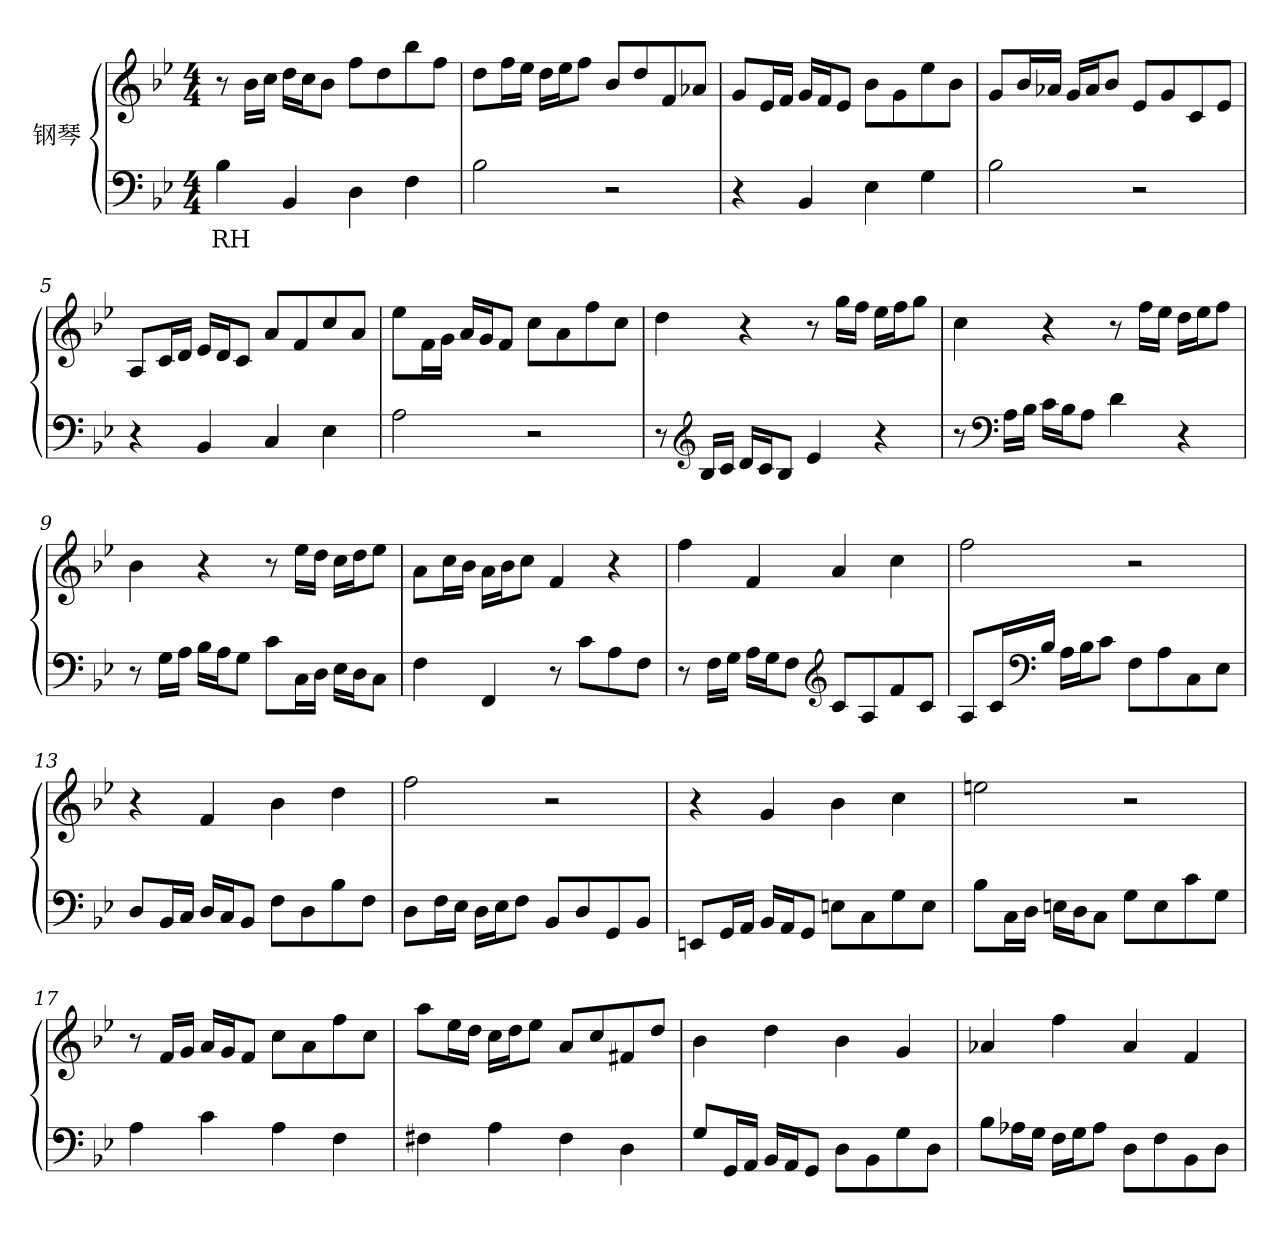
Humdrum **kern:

**kern	**text	**kern
*part2	*part2	*part1
*staff2	*staff2	*staff1
*I"钢琴	*	*I"钢琴
*clefF4	*	*clefG2
*k[b-e-]	*	*k[b-e-]
*M4/4	*	*M4/4
*MM120	*	*MM120
=1	=1	=1
4B-\	RH	8r
.	.	16b-\LL
.	.	16cc\JJ
4BB-/	.	16dd\LL
.	.	16cc\J
.	.	8b-\J
4D\	.	8ff\L
.	.	8dd\
4F\	.	8bb-\
.	.	8ff\J
=2	=2	=2
2B-\	.	8dd\L
.	.	16ff\L
.	.	16ee-\JJ
.	.	16dd\LL
.	.	16ee-\J
.	.	8ff\J
2r	.	8b-/L
.	.	8dd/
.	.	8f/
.	.	8a-X/J
=3	=3	=3
4r	.	8g/L
.	.	16e-/L
.	.	16f/JJ
4BB-/	.	16g/LL
.	.	16f/J
.	.	8e-/J
4E-\	.	8b-\L
.	.	8g\
4G\	.	8ee-\
.	.	8b-\J
!!LO:LB:g=z
=4	=4	=4
2B-\	.	8g/L
.	.	16b-/L
.	.	16a-X/JJ
.	.	16g/LL
.	.	16a-/J
.	.	8b-/J
2r	.	8e-/L
.	.	8g/
.	.	8c/
.	.	8e-/J
=5	=5	=5
4r	.	8A/L
.	.	16c/L
.	.	16d/JJ
4BB-/	.	16e-/LL
.	.	16d/J
.	.	8c/J
4C/	.	8a/L
.	.	8f/
4E-\	.	8cc/
.	.	8a/J
=6	=6	=6
2A\	.	8ee-\L
.	.	16f\L
.	.	16g\JJ
.	.	16a/LL
.	.	16g/J
.	.	8f/J
2r	.	8cc\L
.	.	8a\
.	.	8ff\
.	.	8cc\J
!!LO:LB:g=z
=7	=7	=7
8r	.	4dd\
*clefG2	*	*
16B-/LL	.	.
16c/JJ	.	.
16d/LL	.	4r
16c/J	.	.
8B-/J	.	.
4e-/	.	8r
.	.	16gg\LL
.	.	16ff\JJ
4r	.	16ee-\LL
.	.	16ff\J
.	.	8gg\J
=8	=8	=8
8r	.	4cc\
*clefF4	*	*
16A\LL	.	.
16B-\JJ	.	.
16c\LL	.	4r
16B-\J	.	.
8A\J	.	.
4d\	.	8r
.	.	16ff\LL
.	.	16ee-\JJ
4r	.	16dd\LL
.	.	16ee-\J
.	.	8ff\J
=9	=9	=9
8r	.	4b-\
16G\LL	.	.
16A\JJ	.	.
16B-\LL	.	4r
16A\J	.	.
8G\J	.	.
8c\L	.	8r
16C\L	.	16ee-\LL
16D\JJ	.	16dd\JJ
16E-\LL	.	16cc\LL
16D\J	.	16dd\J
8C\J	.	8ee-\J
!!LO:LB:g=z
=10	=10	=10
4F\	.	8a\L
.	.	16cc\L
.	.	16b-\JJ
4FF/	.	16a\LL
.	.	16b-\J
.	.	8cc\J
8r	.	4f/
8c\L	.	.
8A\	.	4r
8F\J	.	.
=11	=11	=11
8r	.	4ff\
16F\LL	.	.
16G\JJ	.	.
16A\LL	.	4f/
16G\J	.	.
8F\J	.	.
*clefG2	*	*
8c/L	.	4a/
8A/	.	.
8f/	.	4cc\
8c/J	.	.
=12	=12	=12
8A/L	.	2ff\
16c/L	.	.
*clefF4	*	*
16B-/JJ	.	.
16A\LL	.	.
16B-\J	.	.
8c\J	.	.
8F\L	.	2r
8A\	.	.
8C\	.	.
8E-\J	.	.
!!LO:LB:g=z
=13	=13	=13
8D/L	.	4r
16BB-/L	.	.
16C/JJ	.	.
16D/LL	.	4f/
16C/J	.	.
8BB-/J	.	.
8F\L	.	4b-\
8D\	.	.
8B-\	.	4dd\
8F\J	.	.
=14	=14	=14
8D\L	.	2ff\
16F\L	.	.
16E-\JJ	.	.
16D\LL	.	.
16E-\J	.	.
8F\J	.	.
8BB-/L	.	2r
8D/	.	.
8GG/	.	.
8BB-/J	.	.
=15	=15	=15
8EEn/L	.	4r
16GG/L	.	.
16AA/JJ	.	.
16BB-/LL	.	4g/
16AA/J	.	.
8GG/J	.	.
8En\L	.	4b-\
8C\	.	.
8G\	.	4cc\
8E\J	.	.
=16	=16	=16
8B-\L	.	2een\
16C\L	.	.
16D\JJ	.	.
16En\LL	.	.
16D\J	.	.
8C\J	.	.
8G\L	.	2r
8E\	.	.
8c\	.	.
8G\J	.	.
!!LO:LB:g=z
=17	=17	=17
4A\	.	8r
.	.	16f/LL
.	.	16g/JJ
4c\	.	16a/LL
.	.	16g/J
.	.	8f/J
4A\	.	8cc\L
.	.	8a\
4F\	.	8ff\
.	.	8cc\J
=18	=18	=18
4F#X\	.	8aa\L
.	.	16ee-\L
.	.	16dd\JJ
4A\	.	16cc\LL
.	.	16dd\J
.	.	8ee-\J
4F#\	.	8a/L
.	.	8cc/
4D\	.	8f#X/
.	.	8dd/J
=19	=19	=19
8G/L	.	4b-\
16GG/L	.	.
16AA/JJ	.	.
16BB-/LL	.	4dd\
16AA/J	.	.
8GG/J	.	.
8D\L	.	4b-\
8BB-\	.	.
8G\	.	4g/
8D\J	.	.
=20	=20	=20
8B-\L	.	4a-X/
16A-X\L	.	.
16G\JJ	.	.
16F\LL	.	4ff\
16G\J	.	.
8A-\J	.	.
8D\L	.	4a-/
8F\	.	.
8BB-\	.	4f/
8D\J	.	.
=	=	=
*-	*-	*-
